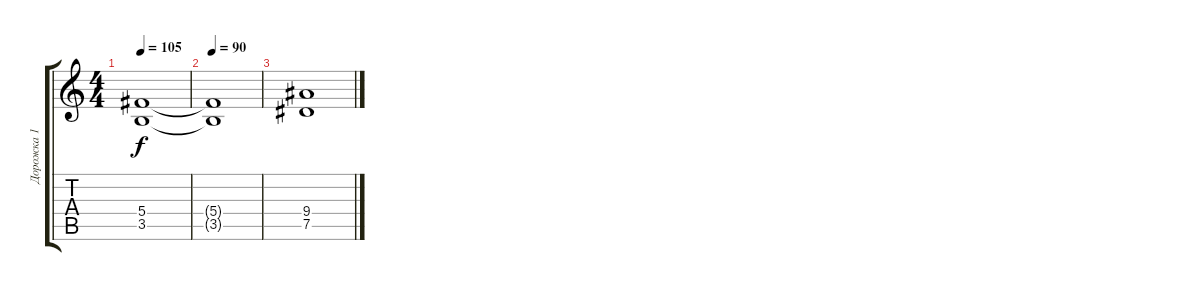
\track ("Дорожка 1" "Дорожка 1") {instrument acousticguitarsteel}
\staff {score tabs}
\tuning (Eb4 Bb3 Gb3 Db3 Ab2 Eb2) {hide}
\ts (4 4)
\tempo 105
\clef g2
\ks c
(5.4 3.5).1{dy f} |
\tempo 90
(5.4{t} 3.5{t}).1 |
(9.4 7.5).1
